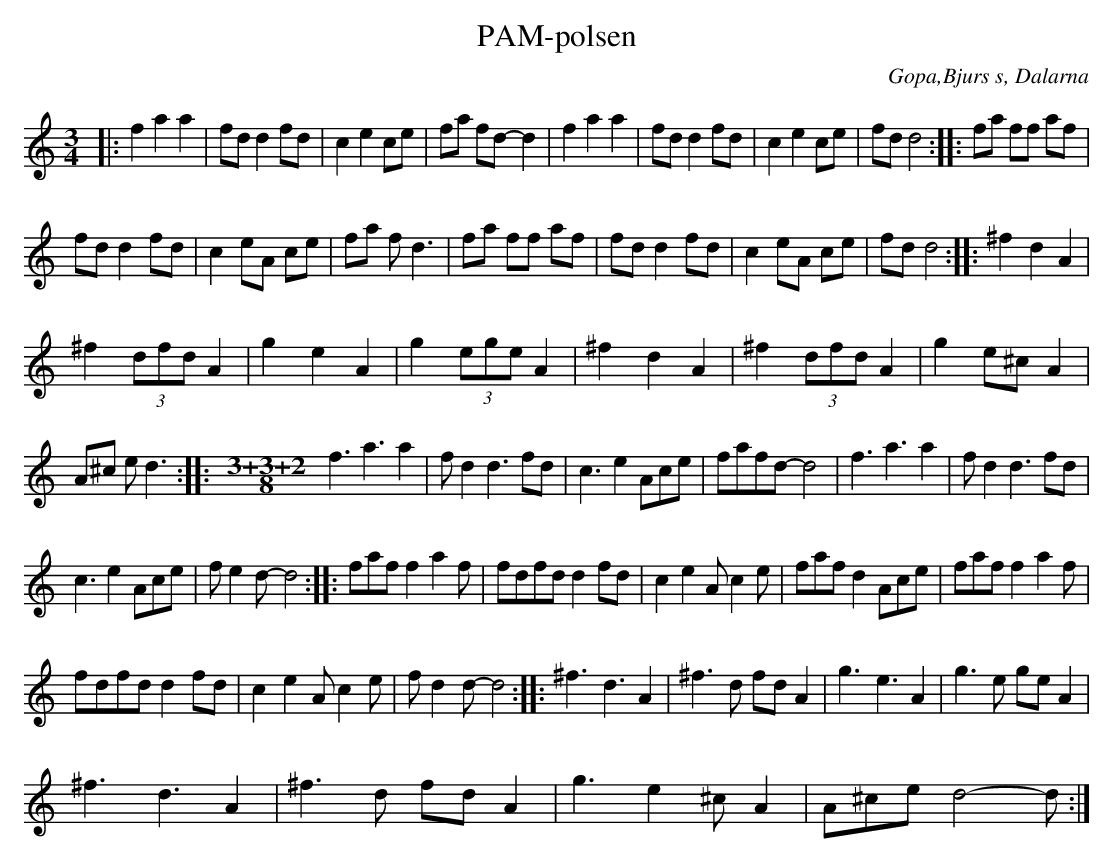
X:1
T:PAM-polsen
O:Gopa,Bjurs s, Dalarna
M:3/4
L:1/8
K:C
|:f2 a2 a2 | fd d2 fd | c2 e2 ce | fa fd- d2 | f2 a2 a2 | fd d2 fd | c2 e2 ce | fd d4 :: fa ff af | %9
fd d2 fd | c2 eA ce | fa f d3 | fa ff af | fd d2 fd | c2 eA ce | fd d4 :: ^f2 d2 A2 | %17
^f2 (3dfd A2 | g2 e2 A2 | g2 (3ege A2 | ^f2 d2 A2 | ^f2 (3dfd A2 | g2 e^c A2 | %23
A^c e d3 ::[M:3+3+2/8] f3 a3 a2 | f d2 d3 fd | c3 e2 Ace | fafd- d4 | f3 a3 a2 | f d2 d3 fd | %30
c3 e2 Ace | f e2 d- d4 :: faf f2 a2 f | fdfd d2 fd | c2 e2 A c2 e | faf d2 Ace | faf f2 a2 f | %37
fdfd d2 fd | c2 e2 A c2 e | f d2 d- d4 :: ^f3 d3 A2 | ^f3 d fd A2 | g3 e3 A2 | g3 e ge A2 | %44
^f3 d3 A2 | ^f3 d fd A2 | g3 e2 ^c A2 | A^ce d4- d :| %48
